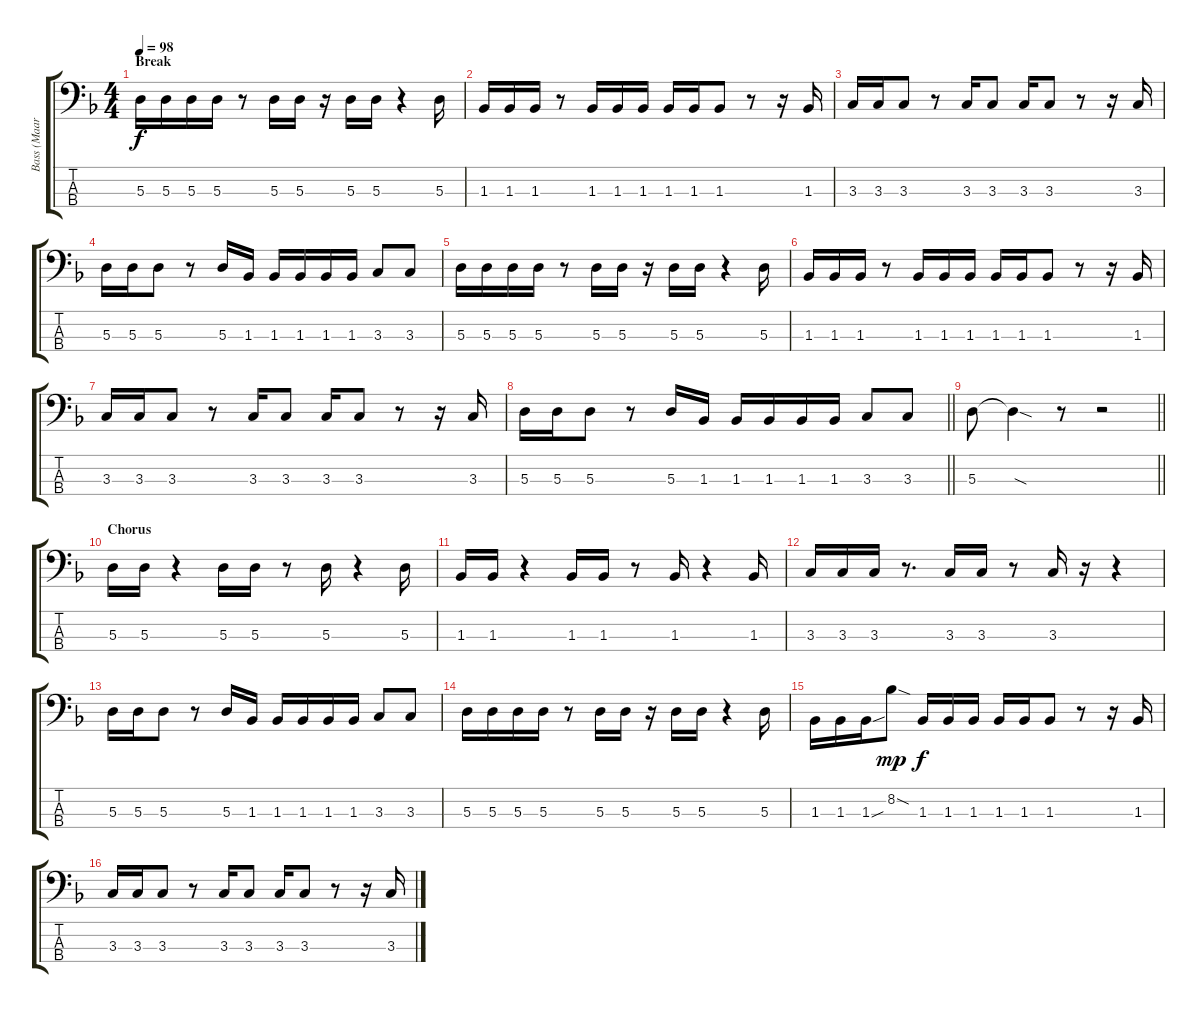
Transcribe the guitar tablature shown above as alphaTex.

\track ("Bass (Maarja)" "Bass (Maar") {instrument electricbassfinger}
\staff {score tabs}
\tuning (G2 D2 A1 E1) {hide}
\ts (4 4)
\section ("" "Break")
\tempo 98
\clef f4
\ks f
5.3.16{dy f} 5.3.16 5.3.16 5.3.16 r.8 5.3.16 5.3.16 r.16 5.3.16 5.3.16 r.4 5.3.16 |
1.3.16 1.3.16 1.3.16 r.8 1.3.16 1.3.16 1.3.16 1.3.16 1.3.16 1.3.8 r.8 r.16 1.3.16 |
3.3.16 3.3.16 3.3.8 r.8 3.3.16 3.3.8 3.3.16 3.3.8 r.8 r.16 3.3.16 |
5.3.16 5.3.16 5.3.8 r.8 5.3.16 1.3.16 1.3.16 1.3.16 1.3.16 1.3.16 3.3.8 3.3.8 |
5.3.16 5.3.16 5.3.16 5.3.16 r.8 5.3.16 5.3.16 r.16 5.3.16 5.3.16 r.4 5.3.16 |
1.3.16 1.3.16 1.3.16 r.8 1.3.16 1.3.16 1.3.16 1.3.16 1.3.16 1.3.8 r.8 r.16 1.3.16 |
3.3.16 3.3.16 3.3.8 r.8 3.3.16 3.3.8 3.3.16 3.3.8 r.8 r.16 3.3.16 |
\barLineRight lightlight
5.3.16 5.3.16 5.3.8 r.8 5.3.16 1.3.16 1.3.16 1.3.16 1.3.16 1.3.16 3.3.8 3.3.8 |
\barLineRight lightlight
5.3.8 5.3{sod t}.4 r.8 r.2 |
\section ("" "Chorus")
5.3.16{volume 12} 5.3.16 r.4 5.3.16 5.3.16 r.8 5.3.16 r.4 5.3.16 |
1.3.16 1.3.16 r.4 1.3.16 1.3.16 r.8 1.3.16 r.4 1.3.16 |
3.3.16 3.3.16 3.3.16 r.8{d} 3.3.16 3.3.16 r.8 3.3.16 r.16 r.4 |
5.3.16 5.3.16 5.3.8 r.8 5.3.16 1.3.16 1.3.16 1.3.16 1.3.16 1.3.16 3.3.8 3.3.8 |
5.3.16 5.3.16 5.3.16 5.3.16 r.8 5.3.16 5.3.16 r.16 5.3.16 5.3.16 r.4 5.3.16 |
1.3.16 1.3.16 1.3{sou}.16 8.2{sod}.8{dy mp} 1.3.16{dy f} 1.3.16 1.3.16 1.3.16 1.3.16 1.3.8 r.8 r.16 1.3.16 |
3.3.16 3.3.16 3.3.8 r.8 3.3.16 3.3.8 3.3.16 3.3.8 r.8 r.16 3.3.16
